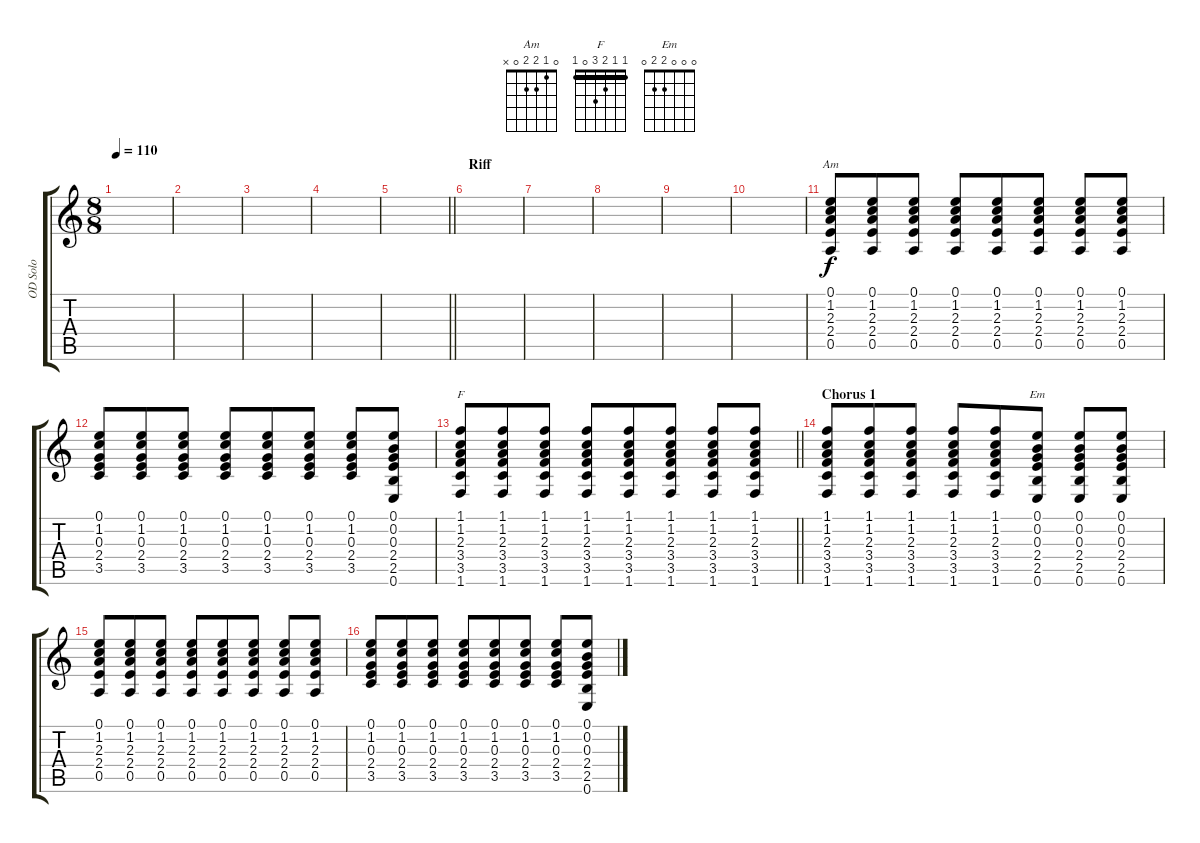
\track ("OD Solo" "OD Solo") {instrument overdrivenguitar}
\staff {score tabs}
\tuning (E4 B3 G3 D3 A2 E2) {hide}
\chord ("Am" 0 1 2 2 0 x)
\chord ("F" 1 1 2 3 0 1) {barre 1}
\chord ("Em" 0 0 0 2 2 0)
\ts (8 8)
\tempo 110
\clef g2
\ks c
|
|
|
|
\barLineRight lightlight
|
\section ("" "Riff")
|
|
|
|
|
(0.1 1.2 2.3 2.4 0.5).8{ch "Am"} (0.1 1.2 2.3 2.4 0.5).8 (0.1 1.2 2.3 2.4 0.5).8 (0.1 1.2 2.3 2.4 0.5).8 (0.1 1.2 2.3 2.4 0.5).8 (0.1 1.2 2.3 2.4 0.5).8 (0.1 1.2 2.3 2.4 0.5).8 (0.1 1.2 2.3 2.4 0.5).8 |
(0.1 1.2 0.3 2.4 3.5).8 (0.1 1.2 0.3 2.4 3.5).8 (0.1 1.2 0.3 2.4 3.5).8 (0.1 1.2 0.3 2.4 3.5).8 (0.1 1.2 0.3 2.4 3.5).8 (0.1 1.2 0.3 2.4 3.5).8 (0.1 1.2 0.3 2.4 3.5).8 (0.1 0.2 0.3 2.4 2.5 0.6).8 |
\barLineRight lightlight
(1.1 1.2 2.3 3.4 3.5 1.6).8{ch "F"} (1.1 1.2 2.3 3.4 3.5 1.6).8 (1.1 1.2 2.3 3.4 3.5 1.6).8 (1.1 1.2 2.3 3.4 3.5 1.6).8 (1.1 1.2 2.3 3.4 3.5 1.6).8 (1.1 1.2 2.3 3.4 3.5 1.6).8 (1.1 1.2 2.3 3.4 3.5 1.6).8 (1.1 1.2 2.3 3.4 3.5 1.6).8 |
\section ("" "Chorus 1")
(1.1 1.2 2.3 3.4 3.5 1.6).8 (1.1 1.2 2.3 3.4 3.5 1.6).8 (1.1 1.2 2.3 3.4 3.5 1.6).8 (1.1 1.2 2.3 3.4 3.5 1.6).8 (1.1 1.2 2.3 3.4 3.5 1.6).8 (0.1 0.2 0.3 2.4 2.5 0.6).8{ch "Em"} (0.1 0.2 0.3 2.4 2.5 0.6).8 (0.1 0.2 0.3 2.4 2.5 0.6).8 |
(0.1 1.2 2.3 2.4 0.5).8 (0.1 1.2 2.3 2.4 0.5).8 (0.1 1.2 2.3 2.4 0.5).8 (0.1 1.2 2.3 2.4 0.5).8 (0.1 1.2 2.3 2.4 0.5).8 (0.1 1.2 2.3 2.4 0.5).8 (0.1 1.2 2.3 2.4 0.5).8 (0.1 1.2 2.3 2.4 0.5).8 |
(0.1 1.2 0.3 2.4 3.5).8 (0.1 1.2 0.3 2.4 3.5).8 (0.1 1.2 0.3 2.4 3.5).8 (0.1 1.2 0.3 2.4 3.5).8 (0.1 1.2 0.3 2.4 3.5).8 (0.1 1.2 0.3 2.4 3.5).8 (0.1 1.2 0.3 2.4 3.5).8 (0.1 0.2 0.3 2.4 2.5 0.6).8
